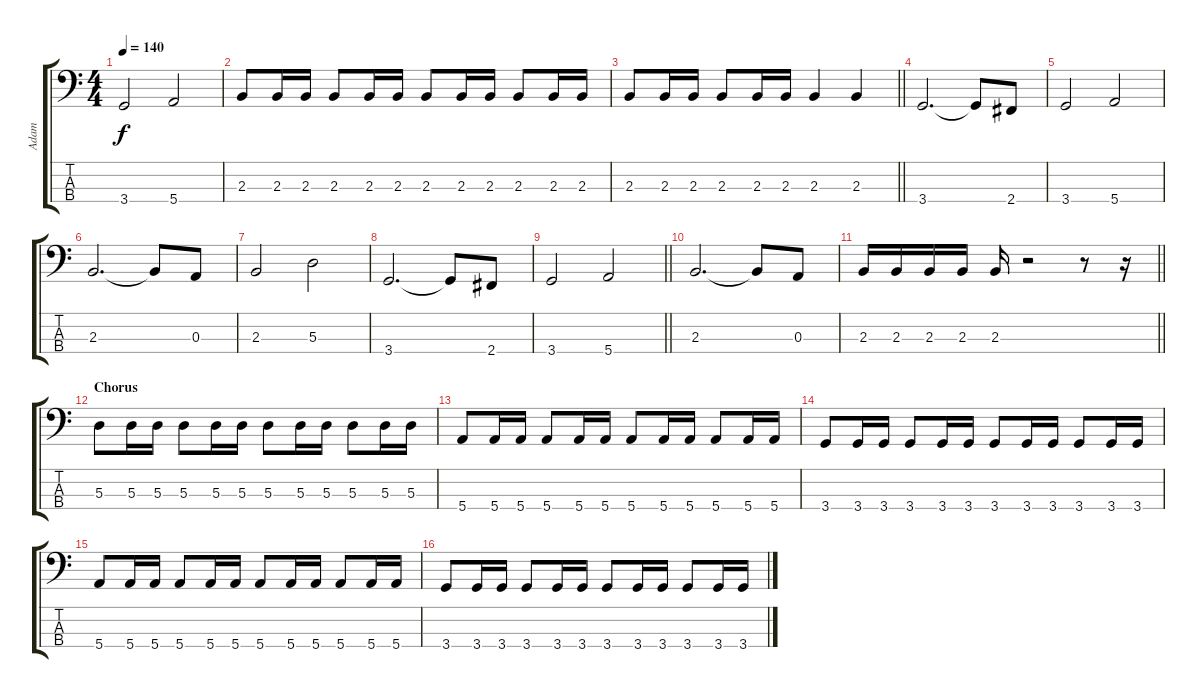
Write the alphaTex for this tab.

\track ("Adam" "Adam") {instrument electricbassfinger}
\staff {score tabs}
\tuning (G2 D2 A1 E1) {hide}
\ts (4 4)
\tempo 140
\clef f4
\ks c
3.4.2{dy f} 5.4.2 |
2.3.8 2.3.16 2.3.16 2.3.8 2.3.16 2.3.16 2.3.8 2.3.16 2.3.16 2.3.8 2.3.16 2.3.16 |
\barLineRight lightlight
2.3.8 2.3.16 2.3.16 2.3.8 2.3.16 2.3.16 2.3.4 2.3.4 |
3.4.2{d} 3.4{t}.8 2.4.8 |
3.4.2 5.4.2 |
2.3.2{d} 2.3{t}.8 0.3.8 |
2.3.2 5.3.2 |
3.4.2{d} 3.4{t}.8 2.4.8 |
\barLineRight lightlight
3.4.2 5.4.2 |
2.3.2{d} 2.3{t}.8 0.3.8 |
\barLineRight lightlight
2.3.16 2.3.16 2.3.16 2.3.16 2.3.16 r.2 r.8 r.16 |
\section ("" "Chorus")
5.3.8 5.3.16 5.3.16 5.3.8 5.3.16 5.3.16 5.3.8 5.3.16 5.3.16 5.3.8 5.3.16 5.3.16 |
5.4.8 5.4.16 5.4.16 5.4.8 5.4.16 5.4.16 5.4.8 5.4.16 5.4.16 5.4.8 5.4.16 5.4.16 |
3.4.8 3.4.16 3.4.16 3.4.8 3.4.16 3.4.16 3.4.8 3.4.16 3.4.16 3.4.8 3.4.16 3.4.16 |
5.4.8 5.4.16 5.4.16 5.4.8 5.4.16 5.4.16 5.4.8 5.4.16 5.4.16 5.4.8 5.4.16 5.4.16 |
3.4.8 3.4.16 3.4.16 3.4.8 3.4.16 3.4.16 3.4.8 3.4.16 3.4.16 3.4.8 3.4.16 3.4.16
